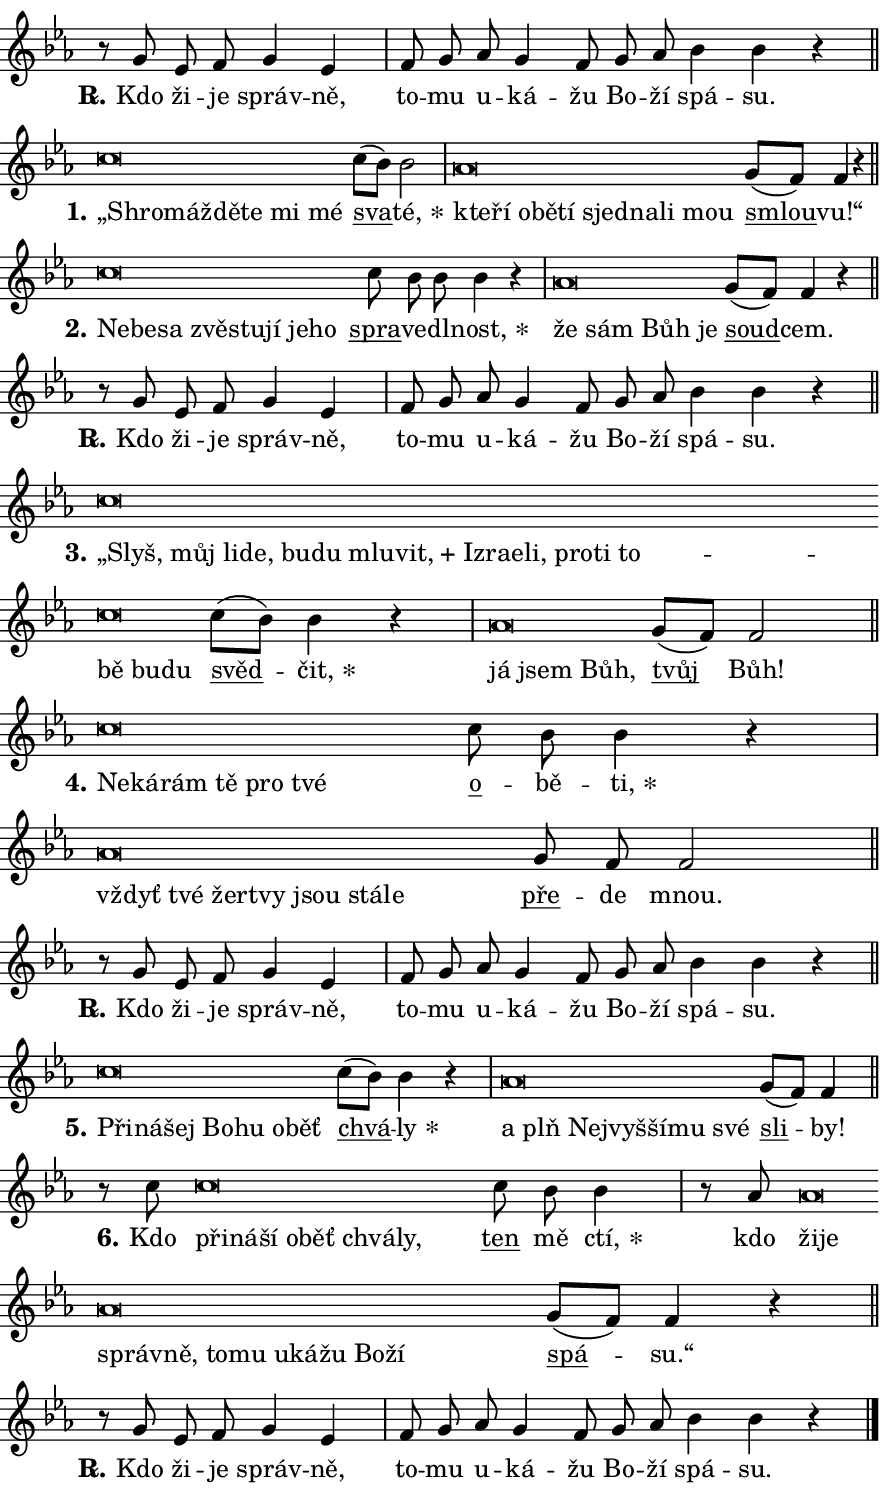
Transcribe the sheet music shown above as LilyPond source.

\version "2.24.0"
\header { tagline = "" }
\paper {
  indent = 0\cm
  top-margin = 0\cm
  right-margin = 0.13\cm % to fit lyric hyphens
  bottom-margin = 0\cm
  left-margin = 0\cm
  paper-width = 15\cm
  page-breaking = #ly:one-page-breaking
  system-system-spacing.basic-distance = #11
  score-system-spacing.basic-distance = #11
  ragged-last = ##f
}


%% Author: Thomas Morley
%% https://lists.gnu.org/archive/html/lilypond-user/2020-05/msg00002.html
#(define (line-position grob)
"Returns position of @var[grob} in current system:
   @code{'start}, if at first time-step
   @code{'end}, if at last time-step
   @code{'middle} otherwise
"
  (let* ((col (ly:item-get-column grob))
         (ln (ly:grob-object col 'left-neighbor))
         (rn (ly:grob-object col 'right-neighbor))
         (col-to-check-left (if (ly:grob? ln) ln col))
         (col-to-check-right (if (ly:grob? rn) rn col))
         (break-dir-left
           (and
             (ly:grob-property col-to-check-left 'non-musical #f)
             (ly:item-break-dir col-to-check-left)))
         (break-dir-right
           (and
             (ly:grob-property col-to-check-right 'non-musical #f)
             (ly:item-break-dir col-to-check-right))))
        (cond ((eqv? 1 break-dir-left) 'start)
              ((eqv? -1 break-dir-right) 'end)
              (else 'middle))))

#(define (tranparent-at-line-position vctor)
  (lambda (grob)
  "Relying on @code{line-position} select the relevant enry from @var{vctor}.
Used to determine transparency,"
    (case (line-position grob)
      ((end) (not (vector-ref vctor 0)))
      ((middle) (not (vector-ref vctor 1)))
      ((start) (not (vector-ref vctor 2))))))

noteHeadBreakVisibility =
#(define-music-function (break-visibility)(vector?)
"Makes @code{NoteHead}s transparent relying on @var{break-visibility}"
#{
  \override NoteHead.transparent =
    #(tranparent-at-line-position break-visibility)
#})

#(define delete-ledgers-for-transparent-note-heads
  (lambda (grob)
    "Reads whether a @code{NoteHead} is transparent.
If so this @code{NoteHead} is removed from @code{'note-heads} from
@var{grob}, which is supposed to be @code{LedgerLineSpanner}.
As a result ledgers are not printed for this @code{NoteHead}"
    (let* ((nhds-array (ly:grob-object grob 'note-heads))
           (nhds-list
             (if (ly:grob-array? nhds-array)
                 (ly:grob-array->list nhds-array)
                 '()))
           ;; Relies on the transparent-property being done before
           ;; Staff.LedgerLineSpanner.after-line-breaking is executed.
           ;; This is fragile ...
           (to-keep
             (remove
               (lambda (nhd)
                 (ly:grob-property nhd 'transparent #f))
               nhds-list)))
      ;; TODO find a better method to iterate over grob-arrays, similiar
      ;; to filter/remove etc for lists
      ;; For now rebuilt from scratch
      (set! (ly:grob-object grob 'note-heads)  '())
      (for-each
        (lambda (nhd)
          (ly:pointer-group-interface::add-grob grob 'note-heads nhd))
        to-keep))))

squashNotes = {
  \override NoteHead.X-extent = #'(-0.2 . 0.2)
  \override NoteHead.Y-extent = #'(-0.75 . 0)
  \override NoteHead.stencil =
    #(lambda (grob)
       (let ((pos (ly:grob-property grob 'staff-position)))
         (begin
           (if (< pos -7) (display "ERROR: Lower brevis then expected\n") (display ""))
           (if (<= pos -6) ly:text-interface::print ly:note-head::print))))
}
unSquashNotes = {
  \revert NoteHead.X-extent
  \revert NoteHead.Y-extent
  \revert NoteHead.stencil
}

hideNotes = \noteHeadBreakVisibility #begin-of-line-visible
unHideNotes = \noteHeadBreakVisibility #all-visible

% work-around for resetting accidentals
% https://lilypond.org/doc/v2.23/Documentation/notation/displaying-rhythms#unmetered-music
cadenzaMeasure = {
  \cadenzaOff
  \partial 1024 s1024
  \cadenzaOn
}

#(define-markup-command (accent layout props text) (markup?)
  "Underline accented syllable"
  (interpret-markup layout props
    #{\markup \override #'(offset . 4.3) \underline { #text }#}))

responsum = \markup \concat {
  "R" \hspace #-1.05 \path #0.1 #'((moveto 0 0.07) (lineto 0.9 0.8)) \hspace #0.05 "."
}

spaceSize = #0.6828661417322834 % exact space size for TeX Gyre Schola

\layout {
  \context {
    \Staff
    \remove "Time_signature_engraver"
    \override LedgerLineSpanner.after-line-breaking = #delete-ledgers-for-transparent-note-heads
  }
  \context {
    \Lyrics {
      \override LyricSpace.minimum-distance = \spaceSize
      \override LyricText.font-name = #"TeX Gyre Schola"
      \override LyricText.font-size = 1
      \override StanzaNumber.font-name = #"TeX Gyre Schola Bold"
      \override StanzaNumber.font-size = 1
    }
  }
  \context {
    \Score 
    \override NoteHead.text =
      #(lambda (grob) 
        (let ((pos (ly:grob-property grob 'staff-position)))
          #{\markup {
            \combine
              \halign #-0.55 \raise #(if (= pos -6) 0 0.5) \override #'(thickness . 2) \draw-line #'(3.2 . 0)
              \musicglyph "noteheads.sM1"
          }#}))
  }
}

% magnetic-lyrics.ily
%
%   written by
%     Jean Abou Samra <jean@abou-samra.fr>
%     Werner Lemberg <wl@gnu.org>
%
%   adapted by
%     Jiri Hon <jiri.hon@gmail.com>
%
% Version 2022-Apr-15

% https://www.mail-archive.com/lilypond-user@gnu.org/msg149350.html

#(define (Left_hyphen_pointer_engraver context)
   "Collect syllable-hyphen-syllable occurrences in lyrics and store
them in properties.  This engraver only looks to the left.  For
example, if the lyrics input is @code{foo -- bar}, it does the
following.

@itemize @bullet
@item
Set the @code{text} property of the @code{LyricHyphen} grob between
@q{foo} and @q{bar} to @code{foo}.

@item
Set the @code{left-hyphen} property of the @code{LyricText} grob with
text @q{foo} to the @code{LyricHyphen} grob between @q{foo} and
@q{bar}.
@end itemize

Use this auxiliary engraver in combination with the
@code{lyric-@/text::@/apply-@/magnetic-@/offset!} hook."
   (let ((hyphen #f)
         (text #f))
     (make-engraver
      (acknowledgers
       ((lyric-syllable-interface engraver grob source-engraver)
        (set! text grob)))
      (end-acknowledgers
       ((lyric-hyphen-interface engraver grob source-engraver)
        ;(when (not (grob::has-interface grob 'lyric-space-interface))
          (set! hyphen grob)));)
      ((stop-translation-timestep engraver)
       (when (and text hyphen)
         (ly:grob-set-object! text 'left-hyphen hyphen))
       (set! text #f)
       (set! hyphen #f)))))

#(define (lyric-text::apply-magnetic-offset! grob)
   "If the space between two syllables is less than the value in
property @code{LyricText@/.details@/.squash-threshold}, move the right
syllable to the left so that it gets concatenated with the left
syllable.

Use this function as a hook for
@code{LyricText@/.after-@/line-@/breaking} if the
@code{Left_@/hyphen_@/pointer_@/engraver} is active."
   (let ((hyphen (ly:grob-object grob 'left-hyphen #f)))
     (when hyphen
       (let ((left-text (ly:spanner-bound hyphen LEFT)))
         (when (grob::has-interface left-text 'lyric-syllable-interface)
           (let* ((common (ly:grob-common-refpoint grob left-text X))
                  (this-x-ext (ly:grob-extent grob common X))
                  (left-x-ext
                   (begin
                     ;; Trigger magnetism for left-text.
                     (ly:grob-property left-text 'after-line-breaking)
                     (ly:grob-extent left-text common X)))
                  ;; `delta` is the gap width between two syllables.
                  (delta (- (interval-start this-x-ext)
                            (interval-end left-x-ext)))
                  (details (ly:grob-property grob 'details))
                  (threshold (assoc-get 'squash-threshold details 0.2)))
             (when (< delta threshold)
               (let* (;; We have to manipulate the input text so that
                      ;; ligatures crossing syllable boundaries are not
                      ;; disabled.  For languages based on the Latin
                      ;; script this is essentially a beautification.
                      ;; However, for non-Western scripts it can be a
                      ;; necessity.
                      (lt (ly:grob-property left-text 'text))
                      (rt (ly:grob-property grob 'text))
                      (is-space (grob::has-interface hyphen 'lyric-space-interface))
                      (space (if is-space " " ""))
                      (extra-delta (if is-space spaceSize 0))
                      ;; Append new syllable.
                      (ltrt-space (if (and (string? lt) (string? rt))
                                (string-append lt space rt)
                                (make-concat-markup (list lt space rt))))
                      ;; Right-align `ltrt` to the right side.
                      (ltrt-space-markup (grob-interpret-markup
                               grob
                               (make-translate-markup
                                (cons (interval-length this-x-ext) 0)
                                (make-right-align-markup ltrt-space)))))
                 (begin
                   ;; Don't print `left-text`.
                   (ly:grob-set-property! left-text 'stencil #f)
                   ;; Set text and stencil (which holds all collected
                   ;; syllables so far) and shift it to the left.
                   (ly:grob-set-property! grob 'text ltrt-space)
                   (ly:grob-set-property! grob 'stencil ltrt-space-markup)
                   (ly:grob-translate-axis! grob (- (- delta extra-delta)) X))))))))))


#(define (lyric-hyphen::displace-bounds-first grob)
   ;; Make very sure this callback isn't triggered too early.
   (let ((left (ly:spanner-bound grob LEFT))
         (right (ly:spanner-bound grob RIGHT)))
     (ly:grob-property left 'after-line-breaking)
     (ly:grob-property right 'after-line-breaking)
     (ly:lyric-hyphen::print grob)))

squashThreshold = #0.4

\layout {
  \context {
    \Lyrics
    \consists #Left_hyphen_pointer_engraver
    \override LyricText.after-line-breaking =
      #lyric-text::apply-magnetic-offset!
    \override LyricHyphen.stencil = #lyric-hyphen::displace-bounds-first
    \override LyricText.details.squash-threshold = \squashThreshold
    \override LyricHyphen.minimum-distance = 0
    \override LyricHyphen.minimum-length = \squashThreshold
  }
}

squashText = \override LyricText.details.squash-threshold = 9999
unSquashText = \override LyricText.details.squash-threshold = \squashThreshold

leftText = \override LyricText.self-alignment-X = #LEFT
unLeftText = \revert LyricText.self-alignment-X

starOffset = #(lambda (grob) 
                (let ((x_offset (ly:self-alignment-interface::aligned-on-x-parent grob)))
                  (if (= x_offset 0) 0 (+ x_offset 1.2))))

star = #(define-music-function (syllable)(string?)
"Append star separator at the end of a syllable"
#{
  \once \override LyricText.X-offset = #starOffset
  \lyricmode { \markup {
    #syllable
    \override #'((font-name . "TeX Gyre Schola Bold")) \hspace #0.2 \lower #0.65 \larger "*"
  } }
#})

starAccent = #(define-music-function (syllable)(string?)
"Append star separator at the end of a syllable and make accent"
#{
  \once \override LyricText.X-offset = #starOffset
  \lyricmode { \markup {
    \accent #syllable
    \override #'((font-name . "TeX Gyre Schola Bold")) \hspace #0.2 \lower #0.65 \larger "*"
  } }
#})

breath = #(define-music-function (syllable)(string?)
"Append breathing indicator at the end of a syllable"
#{
  \lyricmode { \markup { #syllable "+" } }
#})

optionalBreath = #(define-music-function (syllable)(string?)
"Append optional breathing indicator at the end of a syllable"
#{
  \lyricmode { \markup { #syllable "(+)" } }
#})


\score {
    <<
        \new Voice = "melody" { \cadenzaOn \key es \major \relative { r8 g' es f g4 es \cadenzaMeasure \bar "|" f8 g \bar "" as g4 f8 \bar "" g as \bar "" bes4 bes r \cadenzaMeasure \bar "||" \break } }
        \new Lyrics \lyricsto "melody" { \lyricmode { \set stanza = \responsum
Kdo ži -- je správ -- ně, to -- mu u -- ká -- žu Bo -- ží spá -- su. } }
    >>
    \layout {}
}

\score {
    <<
        \new Voice = "melody" { \cadenzaOn \key es \major \relative { \squashNotes c''\breve*1/16 \hideNotes \breve*1/16 \bar "" \breve*1/16 \bar "" \breve*1/16 \bar "" \breve*1/16 \breve*1/16 \bar "" \unHideNotes \unSquashNotes \bar "" c8[( bes)] bes2 \cadenzaMeasure \bar "|" \squashNotes as\breve*1/16 \hideNotes \breve*1/16 \bar "" \breve*1/16 \bar "" \breve*1/16 \bar "" \breve*1/16 \bar "" \breve*1/16 \bar "" \breve*1/16 \bar "" \breve*1/16 \breve*1/16 \bar "" \unHideNotes \unSquashNotes \bar "" g8[( f)] f4 r \cadenzaMeasure \bar "||" \break } }
        \new Lyrics \lyricsto "melody" { \lyricmode { \set stanza = "1."
\leftText „Shro -- \squashText máž -- dě -- te mi mé \unLeftText \unSquashText \markup \accent sva -- \star té, \leftText kte -- \squashText ří o -- bě -- tí sjed -- na -- li mou \unLeftText \unSquashText \markup \accent smlou -- vu!“ } }
    >>
    \layout {}
}

\score {
    <<
        \new Voice = "melody" { \cadenzaOn \key es \major \relative { \squashNotes c''\breve*1/16 \hideNotes \breve*1/16 \bar "" \breve*1/16 \bar "" \breve*1/16 \bar "" \breve*1/16 \bar "" \breve*1/16 \bar "" \breve*1/16 \breve*1/16 \bar "" \unHideNotes \unSquashNotes \bar "" c8 bes bes bes4 r \cadenzaMeasure \bar "|" \squashNotes as\breve*1/16 \hideNotes \breve*1/16 \bar "" \breve*1/16 \breve*1/16 \bar "" \unHideNotes \unSquashNotes \bar "" g8[( f)] f4 r \cadenzaMeasure \bar "||" \break } }
        \new Lyrics \lyricsto "melody" { \lyricmode { \set stanza = "2."
\leftText Ne -- \squashText be -- sa zvě -- stu -- jí je -- ho \unLeftText \unSquashText \markup \accent spra -- ve -- dl -- \star nost, \leftText že \squashText sám Bůh je \unLeftText \unSquashText \markup \accent soud -- cem. } }
    >>
    \layout {}
}

\score {
    <<
        \new Voice = "melody" { \cadenzaOn \key es \major \relative { r8 g' es f g4 es \cadenzaMeasure \bar "|" f8 g \bar "" as g4 f8 \bar "" g as \bar "" bes4 bes r \cadenzaMeasure \bar "||" \break } }
        \new Lyrics \lyricsto "melody" { \lyricmode { \set stanza = \responsum
Kdo ži -- je správ -- ně, to -- mu u -- ká -- žu Bo -- ží spá -- su. } }
    >>
    \layout {}
}

\score {
    <<
        \new Voice = "melody" { \cadenzaOn \key es \major \relative { \squashNotes c''\breve*1/16 \hideNotes \breve*1/16 \bar "" \breve*1/16 \bar "" \breve*1/16 \bar "" \breve*1/16 \bar "" \breve*1/16 \bar "" \breve*1/16 \bar "" \breve*1/16 \bar "" \breve*1/16 \bar "" \breve*1/16 \bar "" \breve*1/16 \bar "" \breve*1/16 \bar "" \breve*1/16 \bar "" \breve*1/16 \bar "" \breve*1/16 \bar "" \breve*1/16 \bar "" \breve*1/16 \breve*1/16 \bar "" \unHideNotes \unSquashNotes \bar "" c8[( bes)] bes4 r \cadenzaMeasure \bar "|" \squashNotes as\breve*1/16 \hideNotes \breve*1/16 \breve*1/16 \bar "" \unHideNotes \unSquashNotes \bar "" g8[( f)] f2 \cadenzaMeasure \bar "||" \break } }
        \new Lyrics \lyricsto "melody" { \lyricmode { \set stanza = "3."
\leftText „Slyš, \squashText můj li -- de, bu -- du mlu -- \breath "vit," Iz -- ra -- e -- li, pro -- ti to -- bě bu -- du \unLeftText \unSquashText \markup \accent svěd -- \star čit, \leftText já \squashText jsem Bůh, \unLeftText \unSquashText \markup \accent tvůj Bůh! } }
    >>
    \layout {}
}

\score {
    <<
        \new Voice = "melody" { \cadenzaOn \key es \major \relative { \squashNotes c''\breve*1/16 \hideNotes \breve*1/16 \bar "" \breve*1/16 \bar "" \breve*1/16 \bar "" \breve*1/16 \breve*1/16 \bar "" \unHideNotes \unSquashNotes \bar "" c8 bes bes4 r \cadenzaMeasure \bar "|" \squashNotes as\breve*1/16 \hideNotes \breve*1/16 \bar "" \breve*1/16 \bar "" \breve*1/16 \bar "" \breve*1/16 \bar "" \breve*1/16 \breve*1/16 \bar "" \unHideNotes \unSquashNotes \bar "" g8 f f2 \cadenzaMeasure \bar "||" \break } }
        \new Lyrics \lyricsto "melody" { \lyricmode { \set stanza = "4."
\leftText Ne -- \squashText ká -- rám tě pro tvé \unLeftText \unSquashText \markup \accent o -- bě -- \star ti, \leftText vždyť \squashText tvé žer -- tvy jsou stá -- le \unLeftText \unSquashText \markup \accent pře -- de mnou. } }
    >>
    \layout {}
}

\score {
    <<
        \new Voice = "melody" { \cadenzaOn \key es \major \relative { r8 g' es f g4 es \cadenzaMeasure \bar "|" f8 g \bar "" as g4 f8 \bar "" g as \bar "" bes4 bes r \cadenzaMeasure \bar "||" \break } }
        \new Lyrics \lyricsto "melody" { \lyricmode { \set stanza = \responsum
Kdo ži -- je správ -- ně, to -- mu u -- ká -- žu Bo -- ží spá -- su. } }
    >>
    \layout {}
}

\score {
    <<
        \new Voice = "melody" { \cadenzaOn \key es \major \relative { \squashNotes c''\breve*1/16 \hideNotes \breve*1/16 \bar "" \breve*1/16 \bar "" \breve*1/16 \bar "" \breve*1/16 \bar "" \breve*1/16 \breve*1/16 \bar "" \unHideNotes \unSquashNotes \bar "" c8[( bes)] bes4 r \cadenzaMeasure \bar "|" \squashNotes as\breve*1/16 \hideNotes \breve*1/16 \bar "" \breve*1/16 \bar "" \breve*1/16 \bar "" \breve*1/16 \bar "" \breve*1/16 \breve*1/16 \bar "" \unHideNotes \unSquashNotes \bar "" g8[( f)] f4 \cadenzaMeasure \bar "||" \break } }
        \new Lyrics \lyricsto "melody" { \lyricmode { \set stanza = "5."
\leftText Při -- \squashText ná -- šej Bo -- hu o -- běť \unLeftText \unSquashText \markup \accent chvá -- \star ly \leftText a \squashText plň Nej -- vyš -- ší -- mu své \unLeftText \unSquashText \markup \accent sli -- by! } }
    >>
    \layout {}
}

\score {
    <<
        \new Voice = "melody" { \cadenzaOn \key es \major \relative { r8 c''8 \squashNotes c\breve*1/16 \hideNotes \breve*1/16 \bar "" \breve*1/16 \bar "" \breve*1/16 \bar "" \breve*1/16 \bar "" \breve*1/16 \breve*1/16 \bar "" \unHideNotes \unSquashNotes \bar "" c8 bes bes4 \cadenzaMeasure \bar "|" r8 as8 \squashNotes as\breve*1/16 \hideNotes \breve*1/16 \bar "" \breve*1/16 \bar "" \breve*1/16 \bar "" \breve*1/16 \bar "" \breve*1/16 \bar "" \breve*1/16 \bar "" \breve*1/16 \bar "" \breve*1/16 \bar "" \breve*1/16 \breve*1/16 \bar "" \unHideNotes \unSquashNotes \bar "" g8[( f)] f4 r \cadenzaMeasure \bar "||" \break } }
        \new Lyrics \lyricsto "melody" { \lyricmode { \set stanza = "6."
Kdo \leftText při -- \squashText ná -- ší o -- běť chvá -- ly, \unLeftText \unSquashText \markup \accent ten mě \star ctí, kdo \leftText ži -- \squashText je správ -- ně, to -- mu u -- ká -- žu Bo -- ží \unLeftText \unSquashText \markup \accent spá -- su.“ } }
    >>
    \layout {}
}

\score {
    <<
        \new Voice = "melody" { \cadenzaOn \key es \major \relative { r8 g' es f g4 es \cadenzaMeasure \bar "|" f8 g \bar "" as g4 f8 \bar "" g as \bar "" bes4 bes r \cadenzaMeasure \bar "||" \break } \bar "|." }
        \new Lyrics \lyricsto "melody" { \lyricmode { \set stanza = \responsum
Kdo ži -- je správ -- ně, to -- mu u -- ká -- žu Bo -- ží spá -- su. } }
    >>
    \layout {}
}
